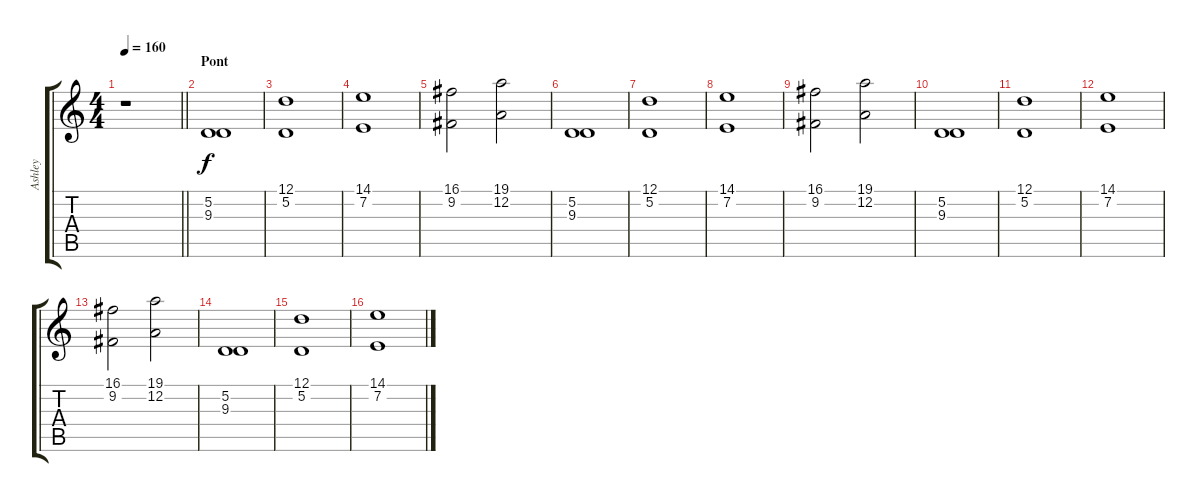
\track ("Ashley" "Ashley") {instrument stringensemble1}
\staff {score tabs}
\tuning (D4 A3 F3 C3 G2 D2) {hide}
\ts (4 4)
\tempo 160
\clef g2
\barLineRight lightlight
\ks c
r.1{dy f} |
\section ("" "Pont")
(5.2 9.3).1{instrument stringensemble1} |
(12.1 5.2).1 |
(14.1 7.2).1 |
(16.1 9.2).2 (19.1 12.2).2 |
(5.2 9.3).1 |
(12.1 5.2).1 |
(14.1 7.2).1 |
(16.1 9.2).2 (19.1 12.2).2 |
(5.2 9.3).1 |
(12.1 5.2).1 |
(14.1 7.2).1 |
(16.1 9.2).2 (19.1 12.2).2 |
(5.2 9.3).1 |
(12.1 5.2).1 |
(14.1 7.2).1
